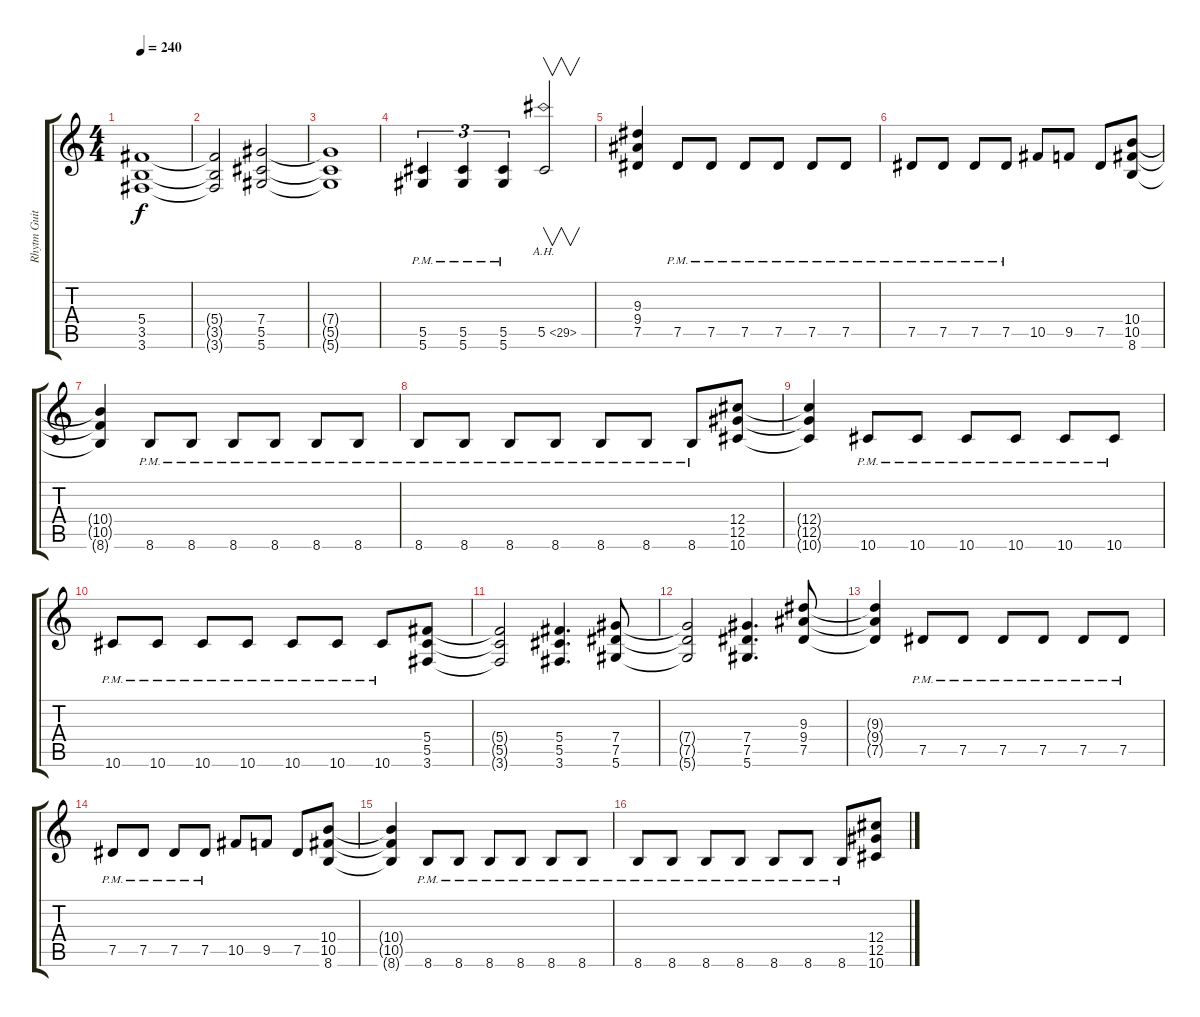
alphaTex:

\track ("Rhytm Guitar 2" "Rhytm Guit") {instrument distortionguitar}
\staff {score tabs}
\tuning (Eb4 Bb3 Gb3 Db3 Ab2 Eb2) {hide}
\ts (4 4)
\tempo 240
\clef g2
\ks c
(5.4 3.5 3.6).1{dy f} |
(5.4{t} 3.5{t} 3.6{t}).2 (7.4 5.5 5.6).2 |
(7.4{t} 5.5{t} 5.6{t}).1 |
(5.5{pm} 5.6{pm}).4{tu (3 2)} (5.5{pm} 5.6{pm}).4{tu (3 2)} (5.5{pm} 5.6{pm}).4{tu (3 2)} 5.5{ah 24}.2{v} |
(9.3 9.4 7.5).4 7.5{pm}.8 7.5{pm}.8 7.5{pm}.8 7.5{pm}.8 7.5{pm}.8 7.5{pm}.8 |
7.5{pm}.8 7.5{pm}.8 7.5{pm}.8 7.5{pm}.8 10.5.8 9.5.8 7.5.8 (10.4 10.5 8.6).8 |
(10.4{t} 10.5{t} 8.6{t}).4 8.6{pm}.8 8.6{pm}.8 8.6{pm}.8 8.6{pm}.8 8.6{pm}.8 8.6{pm}.8 |
8.6{pm}.8 8.6{pm}.8 8.6{pm}.8 8.6{pm}.8 8.6{pm}.8 8.6{pm}.8 8.6{pm}.8 (12.4 12.5 10.6).8 |
(12.4{t} 12.5{t} 10.6{t}).4 10.6{pm}.8 10.6{pm}.8 10.6{pm}.8 10.6{pm}.8 10.6{pm}.8 10.6{pm}.8 |
10.6{pm}.8 10.6{pm}.8 10.6{pm}.8 10.6{pm}.8 10.6{pm}.8 10.6{pm}.8 10.6{pm}.8 (5.4 5.5 3.6).8 |
(5.4{t} 5.5{t} 3.6{t}).2 (5.4 5.5 3.6).4{d} (7.4 7.5 5.6).8 |
(7.4{t} 7.5{t} 5.6{t}).2 (7.4 7.5 5.6).4{d} (9.3 9.4 7.5).8 |
(9.3{t} 9.4{t} 7.5{t}).4 7.5{pm}.8 7.5{pm}.8 7.5{pm}.8 7.5{pm}.8 7.5{pm}.8 7.5{pm}.8 |
7.5{pm}.8 7.5{pm}.8 7.5{pm}.8 7.5{pm}.8 10.5.8 9.5.8 7.5.8 (10.4 10.5 8.6).8 |
(10.4{t} 10.5{t} 8.6{t}).4 8.6{pm}.8 8.6{pm}.8 8.6{pm}.8 8.6{pm}.8 8.6{pm}.8 8.6{pm}.8 |
8.6{pm}.8 8.6{pm}.8 8.6{pm}.8 8.6{pm}.8 8.6{pm}.8 8.6{pm}.8 8.6{pm}.8 (12.4 12.5 10.6).8
